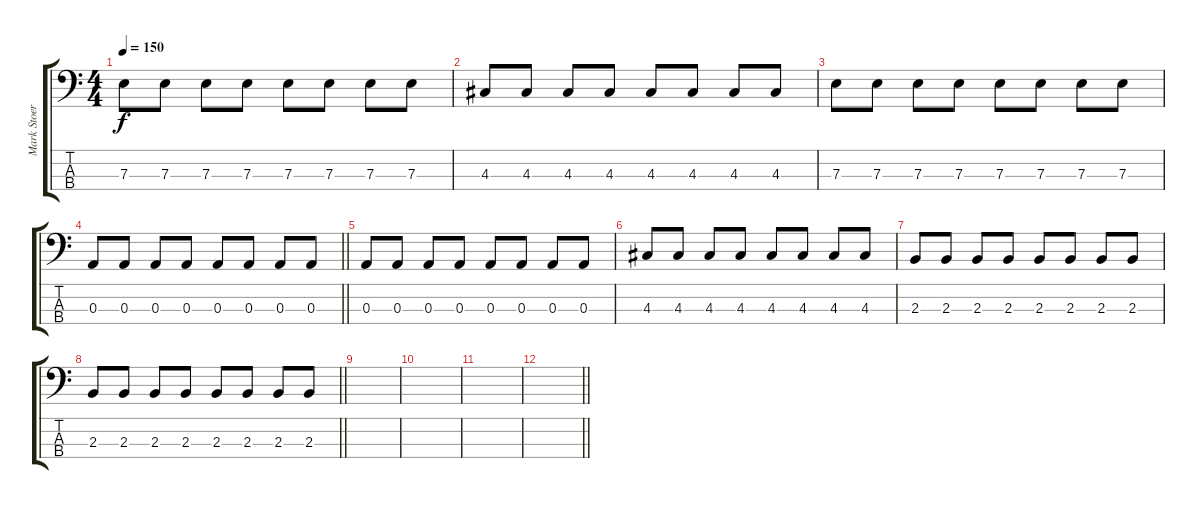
\track ("Mark Stoermer (Bass)" "Mark Stoer") {instrument electricbasspick}
\staff {score tabs}
\tuning (G2 D2 A1 E1) {hide}
\ts (4 4)
\tempo 150
\clef f4
\ks c
7.3.8{dy f} 7.3.8 7.3.8 7.3.8 7.3.8 7.3.8 7.3.8 7.3.8 |
4.3.8 4.3.8 4.3.8 4.3.8 4.3.8 4.3.8 4.3.8 4.3.8 |
7.3.8 7.3.8 7.3.8 7.3.8 7.3.8 7.3.8 7.3.8 7.3.8 |
\barLineRight lightlight
0.3.8 0.3.8 0.3.8 0.3.8 0.3.8 0.3.8 0.3.8 0.3.8 |
0.3.8 0.3.8 0.3.8 0.3.8 0.3.8 0.3.8 0.3.8 0.3.8 |
4.3.8 4.3.8 4.3.8 4.3.8 4.3.8 4.3.8 4.3.8 4.3.8 |
2.3.8 2.3.8 2.3.8 2.3.8 2.3.8 2.3.8 2.3.8 2.3.8 |
\barLineRight lightlight
2.3.8 2.3.8 2.3.8 2.3.8 2.3.8 2.3.8 2.3.8 2.3.8 |
|
|
|
\barLineRight lightlight
